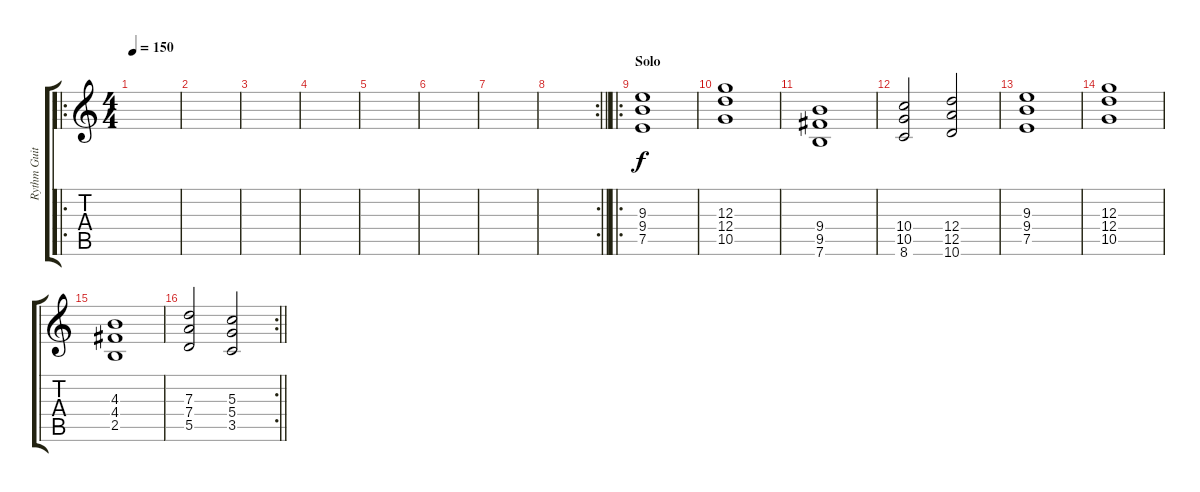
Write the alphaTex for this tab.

\track ("Rythm Guitar" "Rythm Guit") {instrument distortionguitar}
\staff {score tabs}
\tuning (E4 B3 G3 D3 A2 E2) {hide}
\ro
\ts (4 4)
\tempo 150
\clef g2
\ks c
|
|
|
|
|
|
|
\rc 2
\barLineRight lightlight
|
\ro
\section ("" "Solo")
(9.3 9.4 7.5).1 |
(12.3 12.4 10.5).1 |
(9.4 9.5 7.6).1 |
(10.4 10.5 8.6).2 (12.4 12.5 10.6).2 |
(9.3 9.4 7.5).1 |
(12.3 12.4 10.5).1 |
(4.3 4.4 2.5).1 |
\rc 2
\barLineRight lightlight
(7.3 7.4 5.5).2 (5.3 5.4 3.5).2
